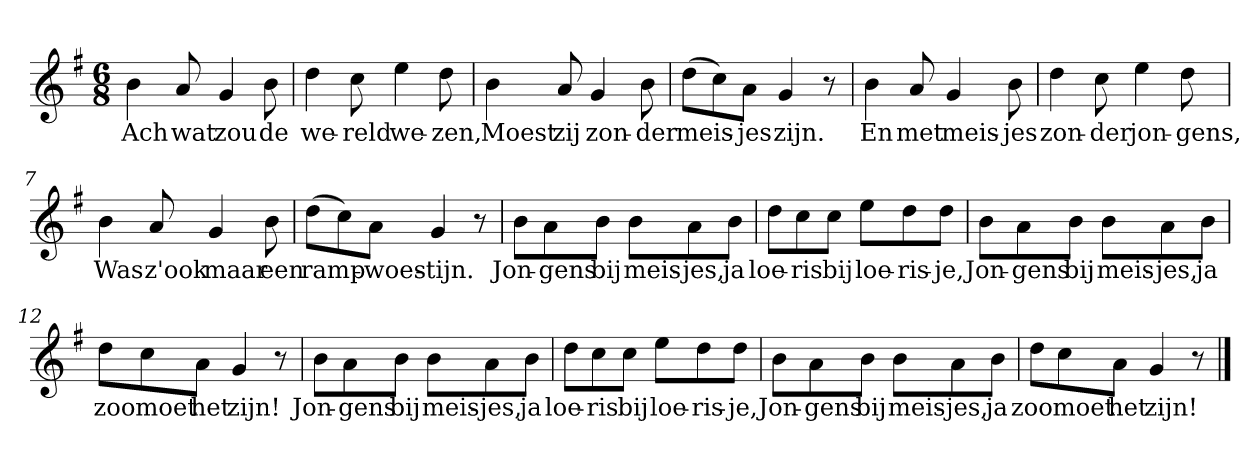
**kern	**text
*part1	*part1
*staff1	*staff1
*clefG2	*
*k[f#]	*
*G:	*
*M6/8	*
*MM120	*
=1	=1
4b	Ach
8a	wat
4g	zou
8b	de
=2	=2
4dd	we-
8cc	-reld
4ee	we-
8dd	-zen,
=3	=3
4b	Moest
8a	zij
4g	zon-
8b	-der
=4	=4
(8dd\L	meis-
8cc\)	.
8a\J	-jes
4g	zijn.
8r	.
=5	=5
4b	En
8a	met
4g	meis-
8b	-jes
=6	=6
4dd	zon-
8cc	-der
4ee	jon-
8dd	-gens,
=7	=7
4b	Was
8a	z'ook
4g	maar
8b	een
=8	=8
(8dd\L	ramp-
8cc\)	.
8a\J	-woes-
4g	-tijn.
8r	.
=9	=9
8b\L	Jon-
8a\	-gens
8b\J	bij
8b\L	meis-
8a\	-jes,
8b\J	ja
=10	=10
8dd\L	loe-
8cc\	-ris
8cc\J	bij
8ee\L	loe-
8dd\	-ris-
8dd\J	-je,
=11	=11
8b\L	Jon-
8a\	-gens
8b\J	bij
8b\L	meis-
8a\	-jes,
8b\J	ja
=12	=12
8dd\L	zoo
8cc\	moet
8a\J	het
4g	zijn!
8r	.
=13	=13
8b\L	Jon-
8a\	-gens
8b\J	bij
8b\L	meis-
8a\	-jes,
8b\J	ja
=14	=14
8dd\L	loe-
8cc\	-ris
8cc\J	bij
8ee\L	loe-
8dd\	-ris-
8dd\J	-je,
=15	=15
8b\L	Jon-
8a\	-gens
8b\J	bij
8b\L	meis-
8a\	-jes,
8b\J	ja
=16	=16
8dd\L	zoo
8cc\	moet
8a\J	het
4g	zijn!
8r	.
==	==
*-	*-
